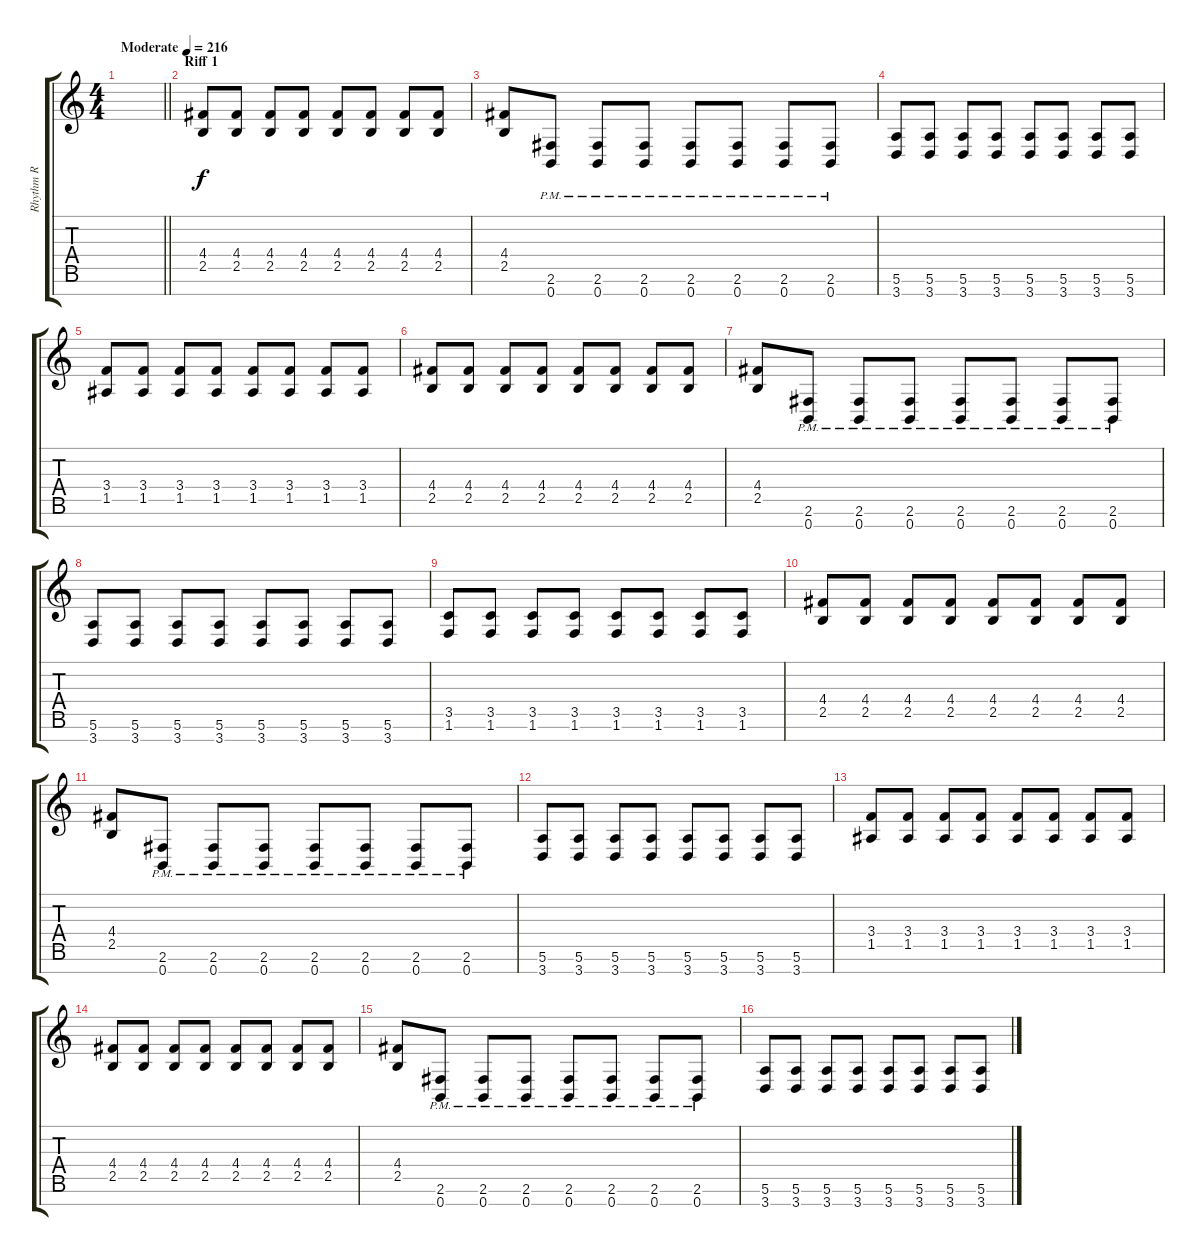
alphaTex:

\track ("Rhythm R" "Rhythm R") {instrument overdrivenguitar}
\staff {score tabs}
\tuning (E4 B3 G3 D3 A2 E2 B1) {hide}
\ts (4 4)
\tempo (216 "Moderate")
\clef g2
\barLineRight lightlight
\ks c
|
\section ("" "Riff 1")
(4.4 2.5).8 (4.4 2.5).8 (4.4 2.5).8 (4.4 2.5).8 (4.4 2.5).8 (4.4 2.5).8 (4.4 2.5).8 (4.4 2.5).8 |
(4.4 2.5).8 (2.6{pm} 0.7{pm}).8 (2.6{pm} 0.7{pm}).8 (2.6{pm} 0.7{pm}).8 (2.6{pm} 0.7{pm}).8 (2.6{pm} 0.7{pm}).8 (2.6{pm} 0.7{pm}).8 (2.6{pm} 0.7{pm}).8 |
(5.6 3.7).8 (5.6 3.7).8 (5.6 3.7).8 (5.6 3.7).8 (5.6 3.7).8 (5.6 3.7).8 (5.6 3.7).8 (5.6 3.7).8 |
(3.4 1.5).8 (3.4 1.5).8 (3.4 1.5).8 (3.4 1.5).8 (3.4 1.5).8 (3.4 1.5).8 (3.4 1.5).8 (3.4 1.5).8 |
(4.4 2.5).8 (4.4 2.5).8 (4.4 2.5).8 (4.4 2.5).8 (4.4 2.5).8 (4.4 2.5).8 (4.4 2.5).8 (4.4 2.5).8 |
(4.4 2.5).8 (2.6{pm} 0.7{pm}).8 (2.6{pm} 0.7{pm}).8 (2.6{pm} 0.7{pm}).8 (2.6{pm} 0.7{pm}).8 (2.6{pm} 0.7{pm}).8 (2.6{pm} 0.7{pm}).8 (2.6{pm} 0.7{pm}).8 |
(5.6 3.7).8 (5.6 3.7).8 (5.6 3.7).8 (5.6 3.7).8 (5.6 3.7).8 (5.6 3.7).8 (5.6 3.7).8 (5.6 3.7).8 |
(3.5 1.6).8 (3.5 1.6).8 (3.5 1.6).8 (3.5 1.6).8 (3.5 1.6).8 (3.5 1.6).8 (3.5 1.6).8 (3.5 1.6).8 |
(4.4 2.5).8 (4.4 2.5).8 (4.4 2.5).8 (4.4 2.5).8 (4.4 2.5).8 (4.4 2.5).8 (4.4 2.5).8 (4.4 2.5).8 |
(4.4 2.5).8 (2.6{pm} 0.7{pm}).8 (2.6{pm} 0.7{pm}).8 (2.6{pm} 0.7{pm}).8 (2.6{pm} 0.7{pm}).8 (2.6{pm} 0.7{pm}).8 (2.6{pm} 0.7{pm}).8 (2.6{pm} 0.7{pm}).8 |
(5.6 3.7).8 (5.6 3.7).8 (5.6 3.7).8 (5.6 3.7).8 (5.6 3.7).8 (5.6 3.7).8 (5.6 3.7).8 (5.6 3.7).8 |
(3.4 1.5).8 (3.4 1.5).8 (3.4 1.5).8 (3.4 1.5).8 (3.4 1.5).8 (3.4 1.5).8 (3.4 1.5).8 (3.4 1.5).8 |
(4.4 2.5).8 (4.4 2.5).8 (4.4 2.5).8 (4.4 2.5).8 (4.4 2.5).8 (4.4 2.5).8 (4.4 2.5).8 (4.4 2.5).8 |
(4.4 2.5).8 (2.6{pm} 0.7{pm}).8 (2.6{pm} 0.7{pm}).8 (2.6{pm} 0.7{pm}).8 (2.6{pm} 0.7{pm}).8 (2.6{pm} 0.7{pm}).8 (2.6{pm} 0.7{pm}).8 (2.6{pm} 0.7{pm}).8 |
(5.6 3.7).8 (5.6 3.7).8 (5.6 3.7).8 (5.6 3.7).8 (5.6 3.7).8 (5.6 3.7).8 (5.6 3.7).8 (5.6 3.7).8
